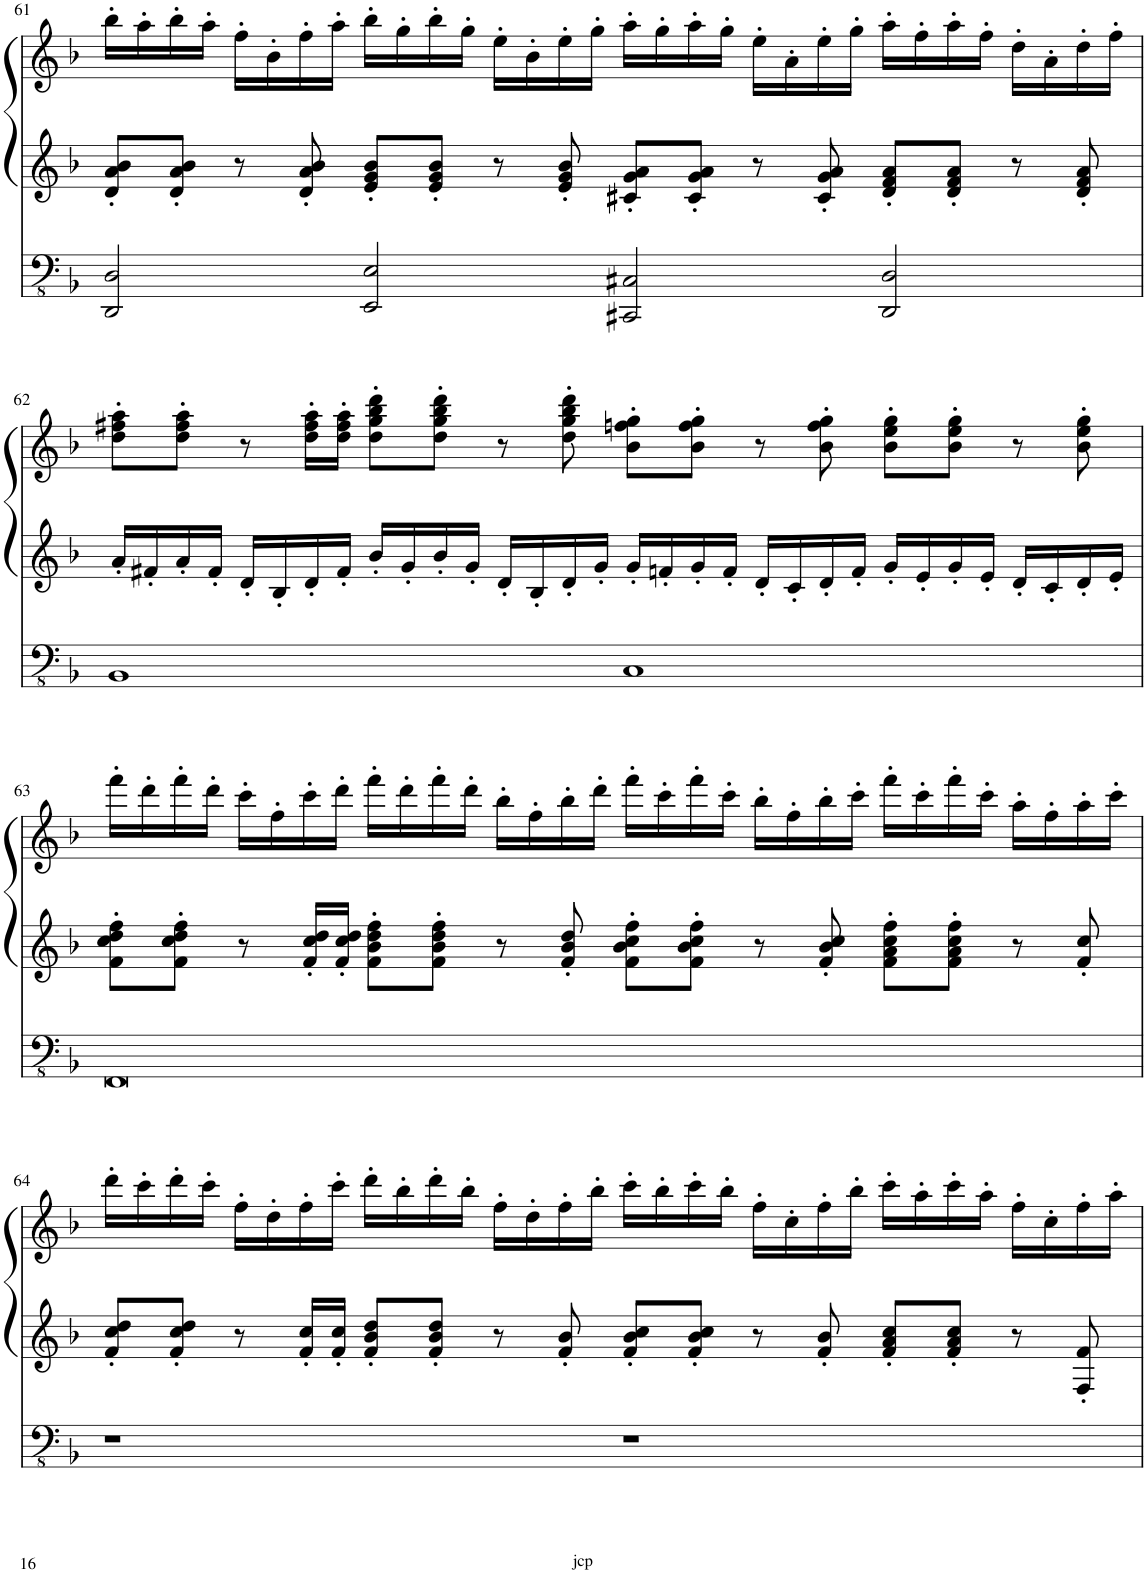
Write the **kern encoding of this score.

**kern	**kern	**kern
*part1	*part1	*part1
*staff3	*staff2	*staff1
*I"Orgue à tuyaux	*	*
*I'Org.	*	*
!!LO:PB:g=z
*clefFv4	*clefG2	*clefG2
*k[b-]	*k[b-]	*k[b-]
*M4/2	*M4/2	*M4/2
=61	=61	=61
2DDD/ 2DD/	8d/' 8a/' 8b-/'L	16bb-'\LL
.	.	16aa'\
.	8d/' 8a/' 8b-/'J	16bb-'\
.	.	16aa'\JJ
.	8r	16ff'\LL
.	.	16b-'\
.	8d/' 8a/' 8b-/'	16ff'\
.	.	16aa'\JJ
2EEE/ 2EE/	8e/' 8g/' 8b-/'L	16bb-'\LL
.	.	16gg'\
.	8e/' 8g/' 8b-/'J	16bb-'\
.	.	16gg'\JJ
.	8r	16ee'\LL
.	.	16b-'\
.	8e/' 8g/' 8b-/'	16ee'\
.	.	16gg'\JJ
2CCC#X/ 2CC#X/	8c#X/' 8g/' 8a/'L	16aa'\LL
.	.	16gg'\
.	8c#/' 8g/' 8a/'J	16aa'\
.	.	16gg'\JJ
.	8r	16ee'\LL
.	.	16a'\
.	8c#/' 8g/' 8a/'	16ee'\
.	.	16gg'\JJ
2DDD/ 2DD/	8d/' 8f/' 8a/'L	16aa'\LL
.	.	16ff'\
.	8d/' 8f/' 8a/'J	16aa'\
.	.	16ff'\JJ
.	8r	16dd'\LL
.	.	16a'\
.	8d/' 8f/' 8a/'	16dd'\
.	.	16ff'\JJ
!!LO:LB:g=z
=62	=62	=62
1BBB-	16a'/LL	8dd\' 8ff#X\' 8aa\'L
.	16f#X'/	.
.	16a'/	8dd\' 8ff#\' 8aa\'J
.	16f#'/JJ	.
.	16d'/LL	8r
.	16B-'/	.
.	16d'/	16dd\' 16ff#\' 16aa\'LL
.	16f#'/JJ	16dd\' 16ff#\' 16aa\'JJ
.	16b-'/LL	8dd\' 8gg\' 8bb-\' 8ddd\'L
.	16g'/	.
.	16b-'/	8dd\' 8gg\' 8bb-\' 8ddd\'J
.	16g'/JJ	.
.	16d'/LL	8r
.	16B-'/	.
.	16d'/	8dd\' 8gg\' 8bb-\' 8ddd\'
.	16g'/JJ	.
1CC	16g'/LL	8b-\' 8ffn\' 8gg\'L
.	16fn'/	.
.	16g'/	8b-\' 8ff\' 8gg\'J
.	16f'/JJ	.
.	16d'/LL	8r
.	16c'/	.
.	16d'/	8b-\' 8ff\' 8gg\'
.	16f'/JJ	.
.	16g'/LL	8b-\' 8ee\' 8gg\'L
.	16e'/	.
.	16g'/	8b-\' 8ee\' 8gg\'J
.	16e'/JJ	.
.	16d'/LL	8r
.	16c'/	.
.	16d'/	8b-\' 8ee\' 8gg\'
.	16e'/JJ	.
!!LO:LB:g=z
=63	=63	=63
0FFF	8f\' 8cc\' 8dd\' 8ff\'L	16fff'\LL
.	.	16ddd'\
.	8f\' 8cc\' 8dd\' 8ff\'J	16fff'\
.	.	16ddd'\JJ
.	8r	16ccc'\LL
.	.	16ff'\
.	16f/' 16cc/' 16dd/'LL	16ccc'\
.	16f/' 16cc/' 16dd/'JJ	16ddd'\JJ
.	8f\' 8b-\' 8dd\' 8ff\'L	16fff'\LL
.	.	16ddd'\
.	8f\' 8b-\' 8dd\' 8ff\'J	16fff'\
.	.	16ddd'\JJ
.	8r	16bb-'\LL
.	.	16ff'\
.	8f/' 8b-/' 8dd/'	16bb-'\
.	.	16ddd'\JJ
.	8f\' 8b-\' 8cc\' 8ff\'L	16fff'\LL
.	.	16ccc'\
.	8f\' 8b-\' 8cc\' 8ff\'J	16fff'\
.	.	16ccc'\JJ
.	8r	16bb-'\LL
.	.	16ff'\
.	8f/' 8b-/' 8cc/'	16bb-'\
.	.	16ccc'\JJ
.	8f\' 8a\' 8cc\' 8ff\'L	16fff'\LL
.	.	16ccc'\
.	8f\' 8a\' 8cc\' 8ff\'J	16fff'\
.	.	16ccc'\JJ
.	8r	16aa'\LL
.	.	16ff'\
.	8f/' 8cc/'	16aa'\
.	.	16ccc'\JJ
!!LO:LB:g=z
=64	=64	=64
1r	8f/' 8cc/' 8dd/'L	16ddd'\LL
.	.	16ccc'\
.	8f/' 8cc/' 8dd/'J	16ddd'\
.	.	16ccc'\JJ
.	8r	16ff'\LL
.	.	16dd'\
.	16f/' 16cc/'LL	16ff'\
.	16f/' 16cc/'JJ	16ccc'\JJ
.	8f/' 8b-/' 8dd/'L	16ddd'\LL
.	.	16bb-'\
.	8f/' 8b-/' 8dd/'J	16ddd'\
.	.	16bb-'\JJ
.	8r	16ff'\LL
.	.	16dd'\
.	8f/' 8b-/'	16ff'\
.	.	16bb-'\JJ
1r	8f/' 8b-/' 8cc/'L	16ccc'\LL
.	.	16bb-'\
.	8f/' 8b-/' 8cc/'J	16ccc'\
.	.	16bb-'\JJ
.	8r	16ff'\LL
.	.	16cc'\
.	8f/' 8b-/'	16ff'\
.	.	16bb-'\JJ
.	8f/' 8a/' 8cc/'L	16ccc'\LL
.	.	16aa'\
.	8f/' 8a/' 8cc/'J	16ccc'\
.	.	16aa'\JJ
.	8r	16ff'\LL
.	.	16cc'\
.	8F/' 8f/'	16ff'\
.	.	16aa'\JJ
=	=	=
*-	*-	*-
